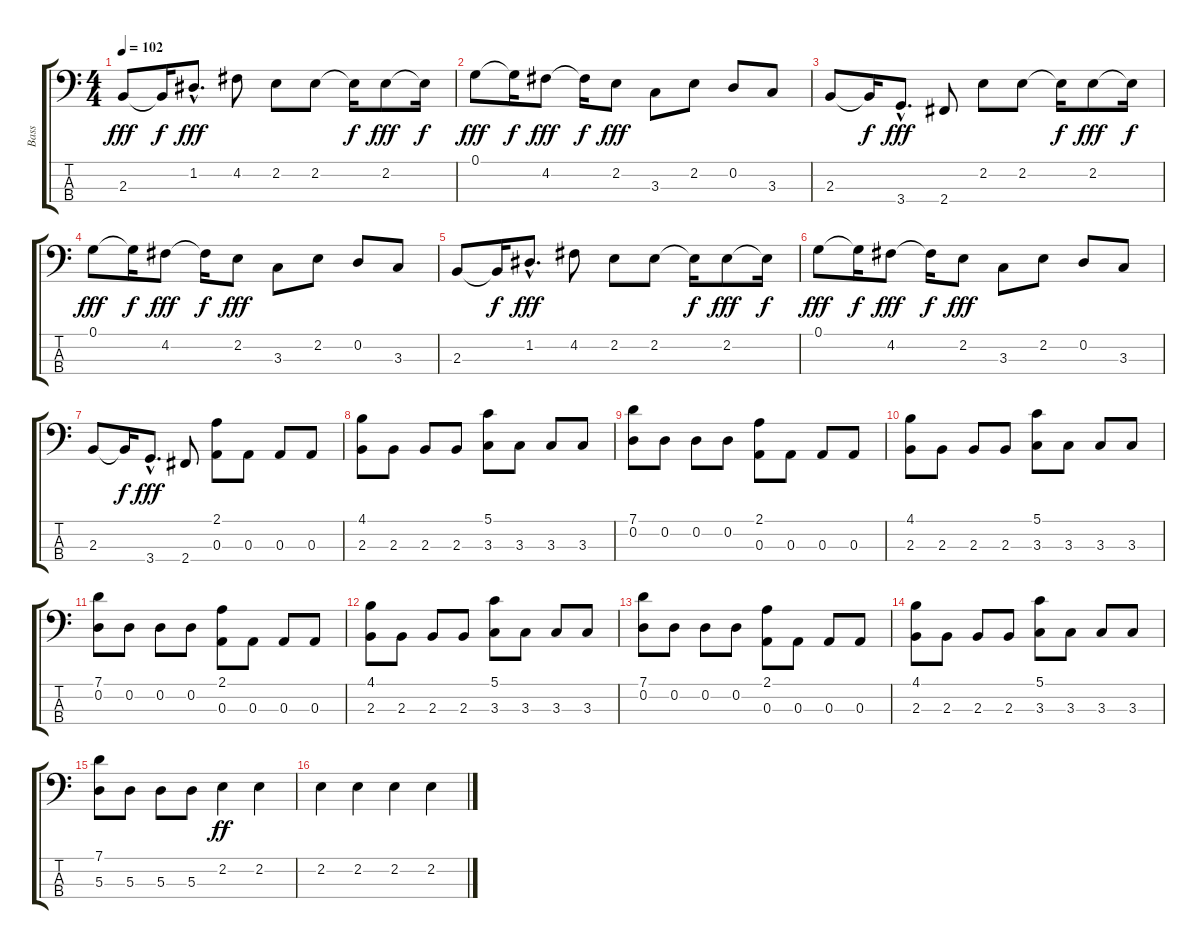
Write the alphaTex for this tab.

\track ("Bass" "Bass") {instrument electricbassfinger}
\staff {score tabs}
\tuning (G2 D2 A1 E1) {hide}
\ts (4 4)
\tempo 102
\clef f4
\ks c
2.3.8{dy fff} 2.3{t}.16{dy f} 1.2{hac}.8{d dy fff} 4.2.8 2.2.8 2.2.8 2.2{t}.16{dy f} 2.2.8{dy fff} 2.2{t}.16{dy f} |
0.1.8{dy fff} 0.1{t}.16{dy f} 4.2.8{dy fff} 4.2{t}.16{dy f} 2.2.8{dy fff} 3.3.8 2.2.8 0.2.8 3.3.8 |
2.3.8 2.3{t}.16{dy f} 3.4{hac}.8{d dy fff} 2.4.8 2.2.8 2.2.8 2.2{t}.16{dy f} 2.2.8{dy fff} 2.2{t}.16{dy f} |
0.1.8{dy fff} 0.1{t}.16{dy f} 4.2.8{dy fff} 4.2{t}.16{dy f} 2.2.8{dy fff} 3.3.8 2.2.8 0.2.8 3.3.8 |
2.3.8 2.3{t}.16{dy f} 1.2{hac}.8{d dy fff} 4.2.8 2.2.8 2.2.8 2.2{t}.16{dy f} 2.2.8{dy fff} 2.2{t}.16{dy f} |
0.1.8{dy fff} 0.1{t}.16{dy f} 4.2.8{dy fff} 4.2{t}.16{dy f} 2.2.8{dy fff} 3.3.8 2.2.8 0.2.8 3.3.8 |
2.3.8 2.3{t}.16{dy f} 3.4{hac}.8{d dy fff} 2.4.8 (2.1 0.3).8 0.3.8 0.3.8 0.3.8 |
(4.1 2.3).8 2.3.8 2.3.8 2.3.8 (5.1 3.3).8 3.3.8 3.3.8 3.3.8 |
(7.1 0.2).8 0.2.8 0.2.8 0.2.8 (2.1 0.3).8 0.3.8 0.3.8 0.3.8 |
(4.1 2.3).8 2.3.8 2.3.8 2.3.8 (5.1 3.3).8 3.3.8 3.3.8 3.3.8 |
(7.1 0.2).8 0.2.8 0.2.8 0.2.8 (2.1 0.3).8 0.3.8 0.3.8 0.3.8 |
(4.1 2.3).8 2.3.8 2.3.8 2.3.8 (5.1 3.3).8 3.3.8 3.3.8 3.3.8 |
(7.1 0.2).8 0.2.8 0.2.8 0.2.8 (2.1 0.3).8 0.3.8 0.3.8 0.3.8 |
(4.1 2.3).8 2.3.8 2.3.8 2.3.8 (5.1 3.3).8 3.3.8 3.3.8 3.3.8 |
(7.1 5.3).8 5.3.8 5.3.8 5.3.8 2.2.4{dy ff} 2.2.4 |
2.2.4 2.2.4 2.2.4 2.2.4
